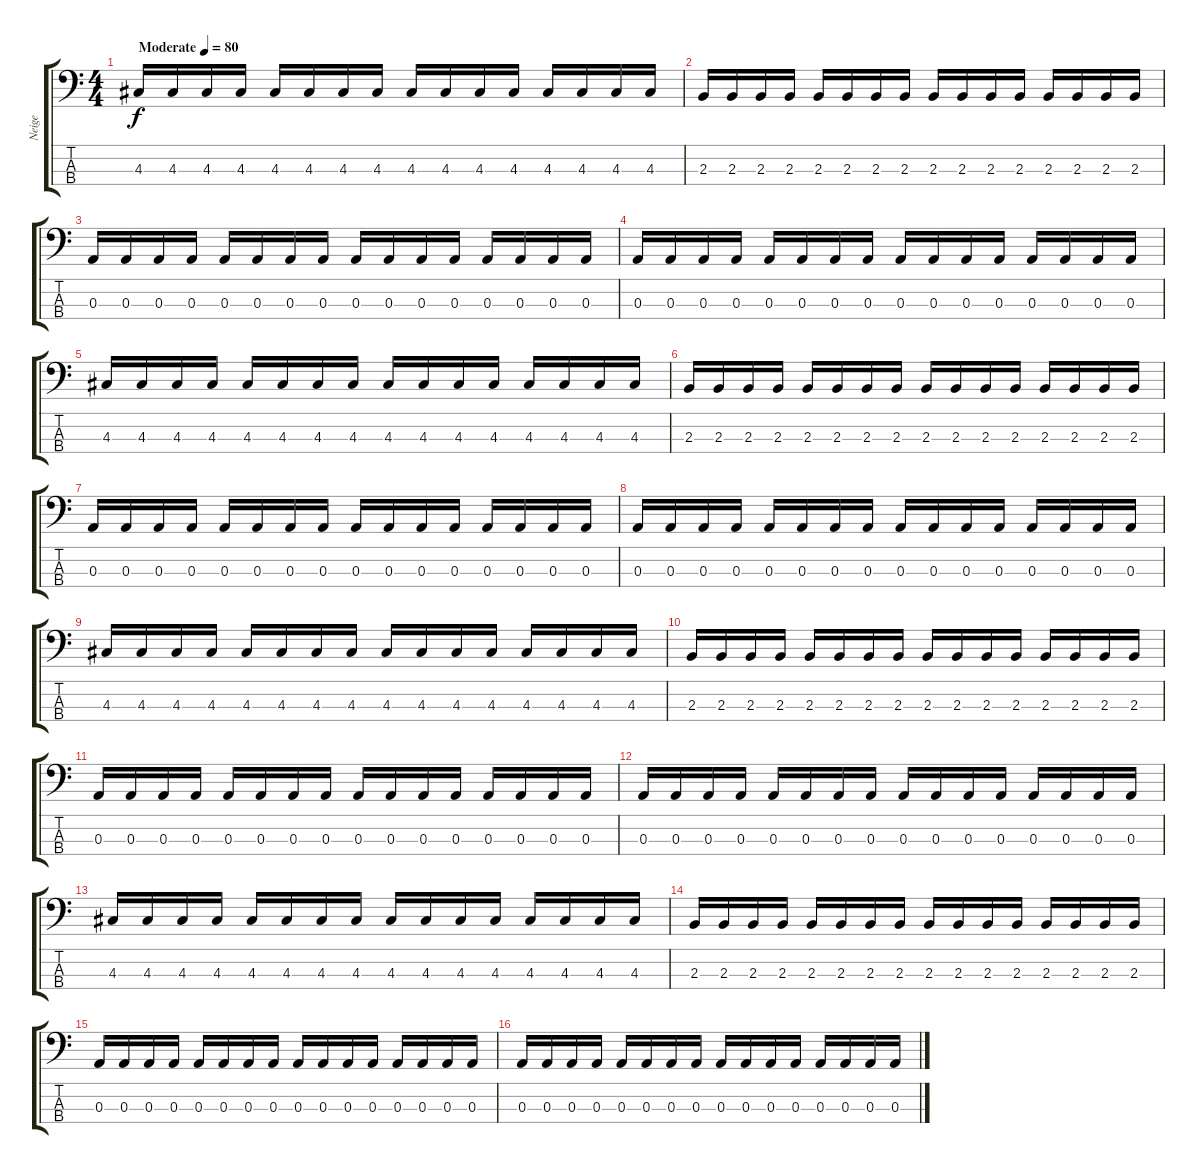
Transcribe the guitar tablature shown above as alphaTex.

\track ("Neige" "Neige") {instrument electricbassfinger}
\staff {score tabs}
\tuning (G2 D2 A1 E1) {hide}
\ts (4 4)
\tempo (80 "Moderate")
\clef f4
\ks c
4.3.16{dy f instrument electricbassfinger} 4.3.16 4.3.16 4.3.16 4.3.16 4.3.16 4.3.16 4.3.16 4.3.16 4.3.16 4.3.16 4.3.16 4.3.16 4.3.16 4.3.16 4.3.16 |
2.3.16 2.3.16 2.3.16 2.3.16 2.3.16 2.3.16 2.3.16 2.3.16 2.3.16 2.3.16 2.3.16 2.3.16 2.3.16 2.3.16 2.3.16 2.3.16 |
0.3.16 0.3.16 0.3.16 0.3.16 0.3.16 0.3.16 0.3.16 0.3.16 0.3.16 0.3.16 0.3.16 0.3.16 0.3.16 0.3.16 0.3.16 0.3.16 |
0.3.16 0.3.16 0.3.16 0.3.16 0.3.16 0.3.16 0.3.16 0.3.16 0.3.16 0.3.16 0.3.16 0.3.16 0.3.16 0.3.16 0.3.16 0.3.16 |
4.3.16 4.3.16 4.3.16 4.3.16 4.3.16 4.3.16 4.3.16 4.3.16 4.3.16 4.3.16 4.3.16 4.3.16 4.3.16 4.3.16 4.3.16 4.3.16 |
2.3.16 2.3.16 2.3.16 2.3.16 2.3.16 2.3.16 2.3.16 2.3.16 2.3.16 2.3.16 2.3.16 2.3.16 2.3.16 2.3.16 2.3.16 2.3.16 |
0.3.16 0.3.16 0.3.16 0.3.16 0.3.16 0.3.16 0.3.16 0.3.16 0.3.16 0.3.16 0.3.16 0.3.16 0.3.16 0.3.16 0.3.16 0.3.16 |
0.3.16 0.3.16 0.3.16 0.3.16 0.3.16 0.3.16 0.3.16 0.3.16 0.3.16 0.3.16 0.3.16 0.3.16 0.3.16 0.3.16 0.3.16 0.3.16 |
4.3.16 4.3.16 4.3.16 4.3.16 4.3.16 4.3.16 4.3.16 4.3.16 4.3.16 4.3.16 4.3.16 4.3.16 4.3.16 4.3.16 4.3.16 4.3.16 |
2.3.16 2.3.16 2.3.16 2.3.16 2.3.16 2.3.16 2.3.16 2.3.16 2.3.16 2.3.16 2.3.16 2.3.16 2.3.16 2.3.16 2.3.16 2.3.16 |
0.3.16 0.3.16 0.3.16 0.3.16 0.3.16 0.3.16 0.3.16 0.3.16 0.3.16 0.3.16 0.3.16 0.3.16 0.3.16 0.3.16 0.3.16 0.3.16 |
0.3.16 0.3.16 0.3.16 0.3.16 0.3.16 0.3.16 0.3.16 0.3.16 0.3.16 0.3.16 0.3.16 0.3.16 0.3.16 0.3.16 0.3.16 0.3.16 |
4.3.16 4.3.16 4.3.16 4.3.16 4.3.16 4.3.16 4.3.16 4.3.16 4.3.16 4.3.16 4.3.16 4.3.16 4.3.16 4.3.16 4.3.16 4.3.16 |
2.3.16 2.3.16 2.3.16 2.3.16 2.3.16 2.3.16 2.3.16 2.3.16 2.3.16 2.3.16 2.3.16 2.3.16 2.3.16 2.3.16 2.3.16 2.3.16 |
0.3.16 0.3.16 0.3.16 0.3.16 0.3.16 0.3.16 0.3.16 0.3.16 0.3.16 0.3.16 0.3.16 0.3.16 0.3.16 0.3.16 0.3.16 0.3.16 |
0.3.16 0.3.16 0.3.16 0.3.16 0.3.16 0.3.16 0.3.16 0.3.16 0.3.16 0.3.16 0.3.16 0.3.16 0.3.16 0.3.16 0.3.16 0.3.16
